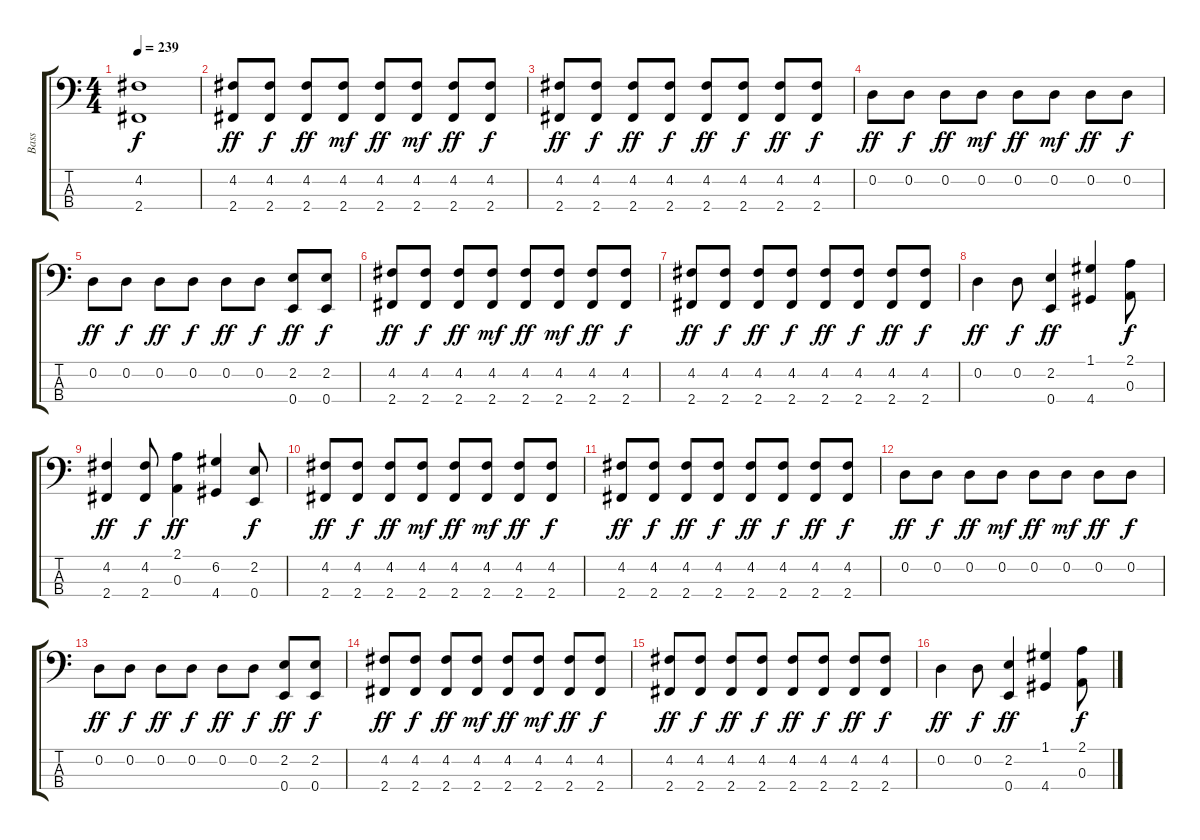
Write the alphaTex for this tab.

\track ("Bass" "Bass") {instrument electricbasspick}
\staff {score tabs}
\tuning (G2 D2 A1 E1) {hide}
\ts (4 4)
\tempo 239
\clef f4
\ks c
(4.2{t} 2.4{t}).1{dy f} |
(4.2 2.4).8{dy ff} (4.2 2.4).8{dy f} (4.2 2.4).8{dy ff} (4.2 2.4).8{dy mf} (4.2 2.4).8{dy ff} (4.2 2.4).8{dy mf} (4.2 2.4).8{dy ff} (4.2 2.4).8{dy f} |
(4.2 2.4).8{dy ff} (4.2 2.4).8{dy f} (4.2 2.4).8{dy ff} (4.2 2.4).8{dy f} (4.2 2.4).8{dy ff} (4.2 2.4).8{dy f} (4.2 2.4).8{dy ff} (4.2 2.4).8{dy f} |
0.2.8{dy ff} 0.2.8{dy f} 0.2.8{dy ff} 0.2.8{dy mf} 0.2.8{dy ff} 0.2.8{dy mf} 0.2.8{dy ff} 0.2.8{dy f} |
0.2.8{dy ff} 0.2.8{dy f} 0.2.8{dy ff} 0.2.8{dy f} 0.2.8{dy ff} 0.2.8{dy f} (2.2 0.4).8{dy ff} (2.2 0.4).8{dy f} |
(4.2 2.4).8{dy ff} (4.2 2.4).8{dy f} (4.2 2.4).8{dy ff} (4.2 2.4).8{dy mf} (4.2 2.4).8{dy ff} (4.2 2.4).8{dy mf} (4.2 2.4).8{dy ff} (4.2 2.4).8{dy f} |
(4.2 2.4).8{dy ff} (4.2 2.4).8{dy f} (4.2 2.4).8{dy ff} (4.2 2.4).8{dy f} (4.2 2.4).8{dy ff} (4.2 2.4).8{dy f} (4.2 2.4).8{dy ff} (4.2 2.4).8{dy f} |
0.2.4{dy ff} 0.2.8{dy f} (2.2 0.4).4{dy ff} (1.1 4.4).4 (2.1 0.3).8{dy f} |
(4.2 2.4).4{dy ff} (4.2 2.4).8{dy f} (2.1 0.3).4{dy ff} (6.2 4.4).4 (2.2 0.4).8{dy f} |
(4.2 2.4).8{dy ff} (4.2 2.4).8{dy f} (4.2 2.4).8{dy ff} (4.2 2.4).8{dy mf} (4.2 2.4).8{dy ff} (4.2 2.4).8{dy mf} (4.2 2.4).8{dy ff} (4.2 2.4).8{dy f} |
(4.2 2.4).8{dy ff} (4.2 2.4).8{dy f} (4.2 2.4).8{dy ff} (4.2 2.4).8{dy f} (4.2 2.4).8{dy ff} (4.2 2.4).8{dy f} (4.2 2.4).8{dy ff} (4.2 2.4).8{dy f} |
0.2.8{dy ff} 0.2.8{dy f} 0.2.8{dy ff} 0.2.8{dy mf} 0.2.8{dy ff} 0.2.8{dy mf} 0.2.8{dy ff} 0.2.8{dy f} |
0.2.8{dy ff} 0.2.8{dy f} 0.2.8{dy ff} 0.2.8{dy f} 0.2.8{dy ff} 0.2.8{dy f} (2.2 0.4).8{dy ff} (2.2 0.4).8{dy f} |
(4.2 2.4).8{dy ff} (4.2 2.4).8{dy f} (4.2 2.4).8{dy ff} (4.2 2.4).8{dy mf} (4.2 2.4).8{dy ff} (4.2 2.4).8{dy mf} (4.2 2.4).8{dy ff} (4.2 2.4).8{dy f} |
(4.2 2.4).8{dy ff} (4.2 2.4).8{dy f} (4.2 2.4).8{dy ff} (4.2 2.4).8{dy f} (4.2 2.4).8{dy ff} (4.2 2.4).8{dy f} (4.2 2.4).8{dy ff} (4.2 2.4).8{dy f} |
0.2.4{dy ff} 0.2.8{dy f} (2.2 0.4).4{dy ff} (1.1 4.4).4 (2.1 0.3).8{dy f}
